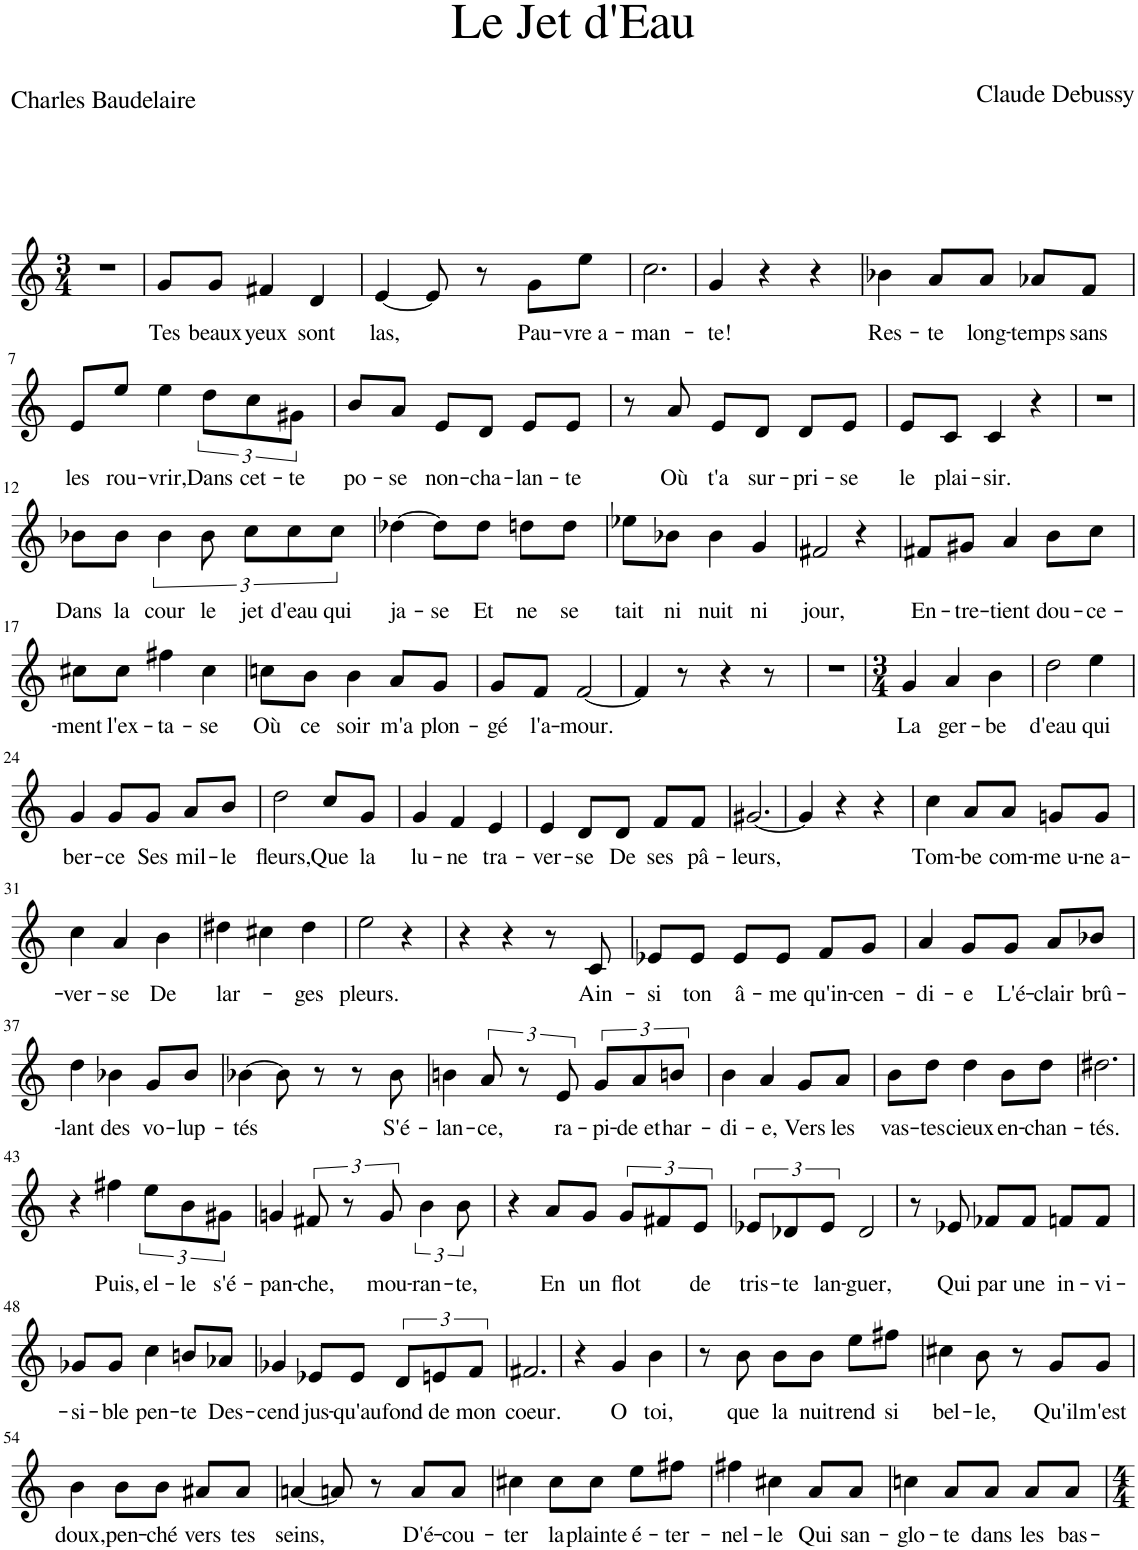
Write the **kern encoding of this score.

**kern	**text
*part1	*part1
*staff1	*staff1
*I"Piano	*
*I'Pno	*
*clefG2	*
*k[]	*
*M3/4	*
=1	=1
2.r	.
=2	=2
!	!LO:LY:b
8g/L	Tes
!	!LO:LY:b
8g/J	beaux
!	!LO:LY:b
4f#X/	yeux
!	!LO:LY:b
4d/	sont
=3	=3
!	!LO:LY:b
[4e/	las,
8e/]	.
8r	.
!	!LO:LY:b
8g\L	Pau-
!	!LO:LY:b
8ee\J	-vre a-
=4	=4
!	!LO:LY:b
2.cc\	-man-
=5	=5
!	!LO:LY:b
4g/	-te!
4r	.
4r	.
=6	=6
!	!LO:LY:b
4b-X\	Res-
!	!LO:LY:b
8a/L	-te
!	!LO:LY:b
8a/J	long-
!	!LO:LY:b
8a-X/L	-temps
!	!LO:LY:b
8f/J	sans
!!LO:LB:g=z
=7	=7
!	!LO:LY:b
8e/L	les
!	!LO:LY:b
8ee/J	rou-
!	!LO:LY:b
4ee\	-vrir,
!	!LO:LY:b
12dd\L	Dans
!	!LO:LY:b
12cc\	cet-
!	!LO:LY:b
12g#X\J	-te
=8	=8
!	!LO:LY:b
8b/L	po-
!	!LO:LY:b
8a/J	-se
!	!LO:LY:b
8e/L	non-
!	!LO:LY:b
8d/J	-cha-
!	!LO:LY:b
8e/L	-lan-
!	!LO:LY:b
8e/J	-te
=9	=9
8r	.
!	!LO:LY:b
8a/	Où
!	!LO:LY:b
8e/L	t'a
!	!LO:LY:b
8d/J	sur-
!	!LO:LY:b
8d/L	-pri-
!	!LO:LY:b
8e/J	-se
=10	=10
!	!LO:LY:b
8e/L	le
!	!LO:LY:b
8c/J	plai-
!	!LO:LY:b
4c/	-sir.
4r	.
=11	=11
2.r	.
!!LO:LB:g=z
=12	=12
!	!LO:LY:b
8b-X\L	Dans
!	!LO:LY:b
8b-\J	la
!	!LO:LY:b
6b-\	cour
!	!LO:LY:b
12b-\	le
!	!LO:LY:b
12cc\L	jet
!	!LO:LY:b
12cc\	d'eau
!	!LO:LY:b
12cc\J	qui
=13	=13
!	!LO:LY:b
[4dd-X\	ja-
!	!LO:LY:b
8dd-\L]	-se
!	!LO:LY:b
8dd-\J	Et
!	!LO:LY:b
8ddn\L	ne
!	!LO:LY:b
8dd\J	se
=14	=14
!	!LO:LY:b
8ee-X\L	tait
!	!LO:LY:b
8b-X\J	ni
!	!LO:LY:b
4b-\	nuit
!	!LO:LY:b
4g/	ni
=15	=15
!	!LO:LY:b
2f#X/	jour,
4r	.
=16	=16
!	!LO:LY:b
8f#X/L	En-
!	!LO:LY:b
8g#X/J	-tre-
!	!LO:LY:b
4a/	-tient
!	!LO:LY:b
8b\L	dou-
!	!LO:LY:b
8cc\J	-ce-
!!LO:LB:g=z
=17	=17
!	!LO:LY:b
8cc#X\L	-ment
!	!LO:LY:b
8cc#\J	l'ex-
!	!LO:LY:b
4ff#X\	-ta-
!	!LO:LY:b
4cc#\	-se
=18	=18
!	!LO:LY:b
8ccn\L	Où
!	!LO:LY:b
8b\J	ce
!	!LO:LY:b
4b\	soir
!	!LO:LY:b
8a/L	m'a
!	!LO:LY:b
8g/J	plon-
=19	=19
!	!LO:LY:b
8g/L	-gé
!	!LO:LY:b
8f/J	l'a-
!	!LO:LY:b
[2f/	-mour.
=20	=20
4f/]	.
8r	.
4r	.
8r	.
=21	=21
2.r	.
=22	=22
*M3/4	*
!	!LO:LY:b
4g/	La
!	!LO:LY:b
4a/	ger-
!	!LO:LY:b
4b\	-be
=23	=23
!	!LO:LY:b
2dd\	d'eau
!	!LO:LY:b
4ee\	qui
!!LO:LB:g=z
=24	=24
!	!LO:LY:b
4g/	ber-
!	!LO:LY:b
8g/L	-ce
!	!LO:LY:b
8g/J	Ses
!	!LO:LY:b
8a/L	mil-
!	!LO:LY:b
8b/J	-le
=25	=25
!	!LO:LY:b
2dd\	fleurs,
!	!LO:LY:b
8cc/L	Que
!	!LO:LY:b
8g/J	la
=26	=26
!	!LO:LY:b
4g/	lu-
!	!LO:LY:b
4f/	-ne
!	!LO:LY:b
4e/	tra-
=27	=27
!	!LO:LY:b
4e/	-ver-
!	!LO:LY:b
8d/L	-se
!	!LO:LY:b
8d/J	De
!	!LO:LY:b
8f/L	ses
!	!LO:LY:b
8f/J	pâ-
=28	=28
!	!LO:LY:b
[2.g#X/	-leurs,
=29	=29
4g#/]	.
4r	.
4r	.
=30	=30
!	!LO:LY:b
4cc\	Tom-
!	!LO:LY:b
8a/L	-be
!	!LO:LY:b
8a/J	com-
!	!LO:LY:b
8gn/L	-me u-
!	!LO:LY:b
8g/J	-ne a-
!!LO:LB:g=z
=31	=31
!	!LO:LY:b
4cc\	-ver-
!	!LO:LY:b
4a/	-se
!	!LO:LY:b
4b\	De
=32	=32
!	!LO:LY:b
4dd#X\	lar-
4cc#X\	.
!	!LO:LY:b
4dd#\	-ges
=33	=33
!	!LO:LY:b
2ee\	pleurs.
4r	.
=34	=34
4r	.
4r	.
8r	.
!	!LO:LY:b
8c/	Ain-
=35	=35
!	!LO:LY:b
8e-X/L	-si
!	!LO:LY:b
8e-/J	ton
!	!LO:LY:b
8e-/L	â-
!	!LO:LY:b
8e-/J	-me
!	!LO:LY:b
8f/L	qu'in-
!	!LO:LY:b
8g/J	-cen-
=36	=36
!	!LO:LY:b
4a/	-di-
!	!LO:LY:b
8g/L	-e
!	!LO:LY:b
8g/J	L'é-
!	!LO:LY:b
8a/L	-clair
!	!LO:LY:b
8b-X/J	brû-
!!LO:LB:g=z
=37	=37
!	!LO:LY:b
4dd\	-lant
!	!LO:LY:b
4b-X\	des
!	!LO:LY:b
8g/L	vo-
!	!LO:LY:b
8b-/J	-lup-
=38	=38
!	!LO:LY:b
[4b-X\	-tés
8b-\]	.
8r	.
8r	.
!	!LO:LY:b
8b-\	S'é-
=39	=39
!	!LO:LY:b
4bn\	-lan-
!	!LO:LY:b
12a/	-ce,
12r	.
!	!LO:LY:b
12e/	ra-
!	!LO:LY:b
12g/L	-pi-
!	!LO:LY:b
12a/	-de et
!	!LO:LY:b
12bn/J	har-
=40	=40
!	!LO:LY:b
4b\	-di-
!	!LO:LY:b
4a/	-e,
!	!LO:LY:b
8g/L	Vers
!	!LO:LY:b
8a/J	les
=41	=41
!	!LO:LY:b
8b\L	vas-
!	!LO:LY:b
8dd\J	-tes
!	!LO:LY:b
4dd\	cieux
!	!LO:LY:b
8b\L	en-
!	!LO:LY:b
8dd\J	-chan-
=42	=42
!	!LO:LY:b
2.dd#X\	-tés.
!!LO:LB:g=z
=43	=43
4r	.
!	!LO:LY:b
4ff#X\	Puis,
!	!LO:LY:b
12ee\L	el-
!	!LO:LY:b
12b\	-le
!	!LO:LY:b
12g#X\J	s'é-
=44	=44
!	!LO:LY:b
4gn/	-pan-
!	!LO:LY:b
12f#X/	-che,
12r	.
!	!LO:LY:b
12g/	mou-
!	!LO:LY:b
6b\	-ran-
!	!LO:LY:b
12b\	-te,
=45	=45
4r	.
!	!LO:LY:b
8a/L	En
!	!LO:LY:b
8g/J	un
!	!LO:LY:b
12g/L	flot
12f#X/	.
!	!LO:LY:b
12e/J	de
=46	=46
!	!LO:LY:b
12e-X/L	tris-
!	!LO:LY:b
12d-X/	-te
!	!LO:LY:b
12e-/J	lan-
!	!LO:LY:b
2d-/	-guer,
=47	=47
8r	.
!	!LO:LY:b
8e-X/	Qui
!	!LO:LY:b
8f-X/L	par
!	!LO:LY:b
8f-/J	une
!	!LO:LY:b
8fn/L	in-
!	!LO:LY:b
8f/J	-vi-
!!LO:LB:g=z
=48	=48
!	!LO:LY:b
8g-X/L	-si-
!	!LO:LY:b
8g-/J	-ble
!	!LO:LY:b
4cc\	pen-
!	!LO:LY:b
8bn/L	-te
!	!LO:LY:b
8a-X/J	Des-
=49	=49
!	!LO:LY:b
4g-X/	-cend
!	!LO:LY:b
8e-X/L	jus-
!	!LO:LY:b
8e-/J	-qu'au
!	!LO:LY:b
12d/L	fond
!	!LO:LY:b
12en/	de
!	!LO:LY:b
12f/J	mon
=50	=50
!	!LO:LY:b
2.f#X/	coeur.
=51	=51
4r	.
!	!LO:LY:b
4g/	O
!	!LO:LY:b
4b\	toi,
=52	=52
8r	.
!	!LO:LY:b
8b\	que
!	!LO:LY:b
8b\L	la
!	!LO:LY:b
8b\J	nuit
!	!LO:LY:b
8ee\L	rend
!	!LO:LY:b
8ff#X\J	si
=53	=53
!	!LO:LY:b
4cc#X\	bel-
!	!LO:LY:b
8b\	-le,
8r	.
!	!LO:LY:b
8g/L	Qu'il
!	!LO:LY:b
8g/J	m'est
!!LO:LB:g=z
=54	=54
!	!LO:LY:b
4b\	doux,
!	!LO:LY:b
8b\L	pen-
!	!LO:LY:b
8b\J	-ché
!	!LO:LY:b
8a#X/L	vers
!	!LO:LY:b
8a#/J	tes
=55	=55
!	!LO:LY:b
[4an/	seins,
8an/]	.
8r	.
!	!LO:LY:b
8a/L	D'é-
!	!LO:LY:b
8a/J	-cou-
=56	=56
!	!LO:LY:b
4cc#X\	-ter
!	!LO:LY:b
8cc#\L	la
!	!LO:LY:b
8cc#\J	plainte
!	!LO:LY:b
8ee\L	é-
!	!LO:LY:b
8ff#X\J	-ter-
=57	=57
!	!LO:LY:b
4ff#X\	-nel-
!	!LO:LY:b
4cc#X\	-le
!	!LO:LY:b
8a/L	Qui
!	!LO:LY:b
8a/J	san-
=58	=58
!	!LO:LY:b
4ccn\	-glo-
!	!LO:LY:b
8a/L	-te
!	!LO:LY:b
8a/J	dans
!	!LO:LY:b
8a/L	les
!	!LO:LY:b
8a/J	bas-
=	=
*-	*-
